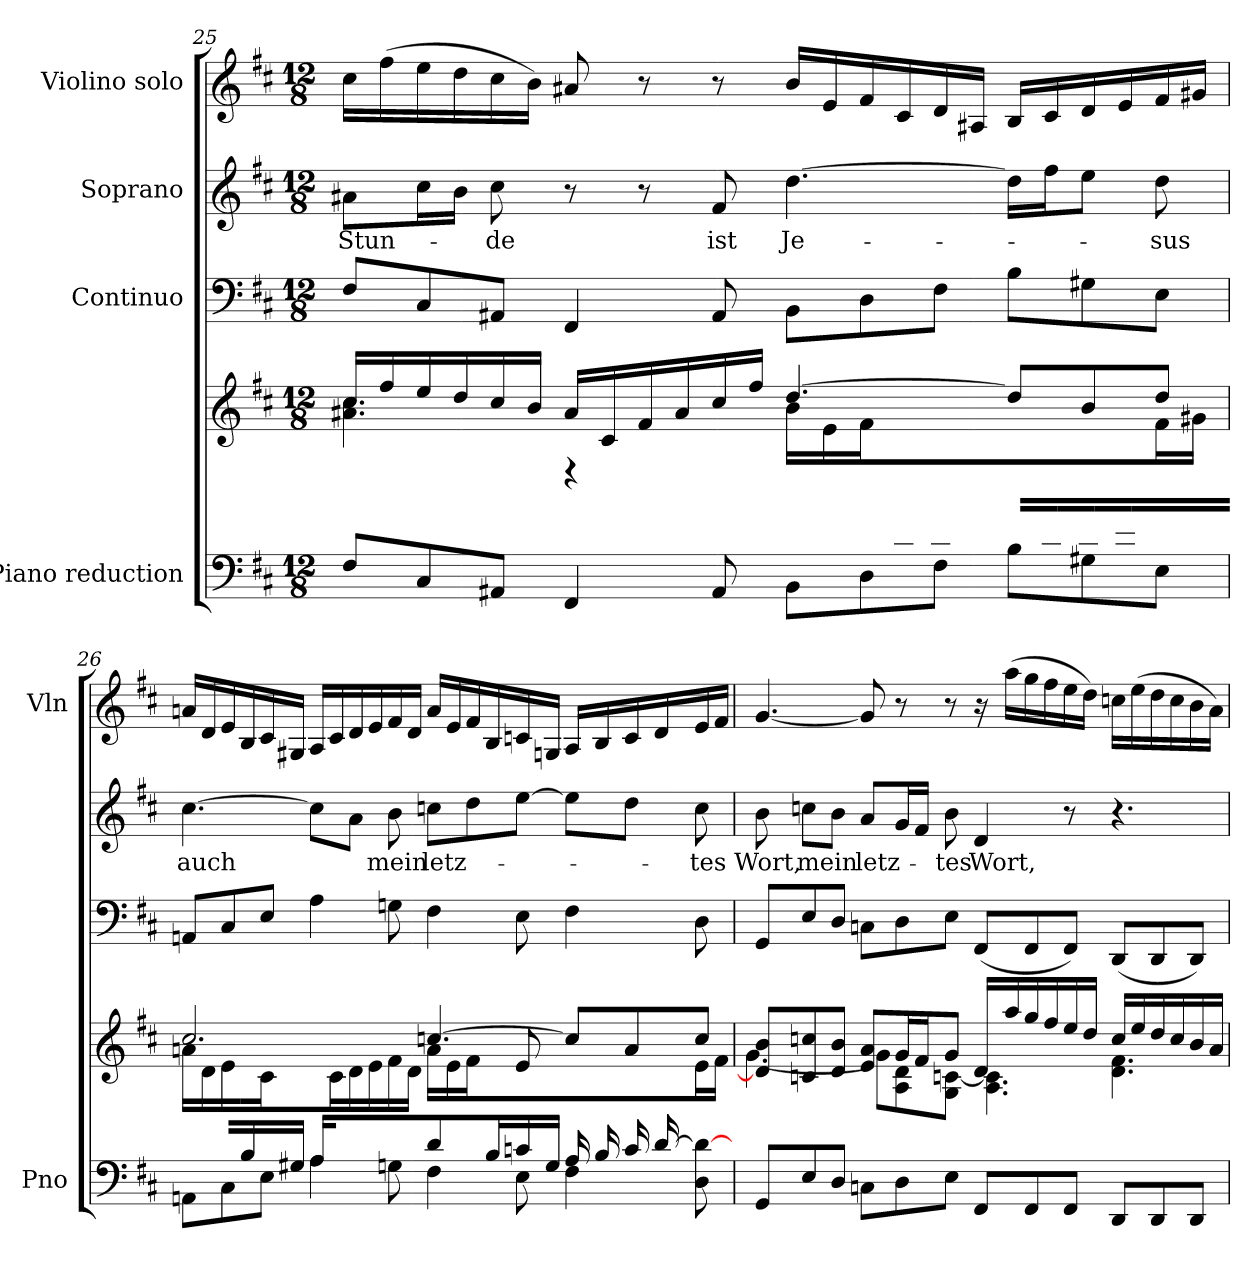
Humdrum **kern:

**kern	**kern	**kern	**kern	**text	**kern
*part4	*part4	*part3	*part2	*part2	*part1
*staff5	*staff4	*staff3	*staff2	*staff2	*staff1
*I"Piano reduction	*	*I"Continuo	*I"Soprano	*	*I"Violino solo
*I'Pno	*	*	*	*	*I'Vln
*clefF4	*clefG2	*clefF4	*clefG2	*	*clefG2
*k[f#c#]	*k[f#c#]	*k[f#c#]	*k[f#c#]	*	*k[f#c#]
*M12/8	*M12/8	*M12/8	*M12/8	*	*M12/8
=25	=25	=25	=25	=25	=25
*^	*^	*	*	*	*
!	!	!	!	!	!	!LO:LY:b	!
2...ryy	8F#/L	16cc#/LL	4.a#X\ 4.cc#\	8F#/L	8a#X\L	Stun-	16cc#\LL
.	.	16ff#/	.	.	.	.	(16ff#\
.	8C#/	16ee/	.	8C#/	16cc#\L	.	16ee\
.	.	16dd/	.	.	16b\JJ	.	16dd\
!	!	!	!	!	!	!LO:LY:b	!
.	8AA#X/J	16cc#/	.	8AA#X/J	8cc#\	-de	16cc#\
.	.	16b/JJ	.	.	.	.	16b\JJ)
.	4FF#/	16a#/LL	4r	4FF#/	8r	.	8a#X/
.	.	16c#/	.	.	.	.	.
.	.	16f#/	.	.	8r	.	8r
.	.	16a#/	.	.	.	.	.
!	!	!	!	!	!	!LO:LY:b	!
.	8AA#/	16cc#/	8ryy	8AA#/	8f#/	ist	8r
.	.	16ff#/JJ	.	.	.	.	.
!	!	!	!	!	!	!LO:LY:b	!
.	8BB\L	[4.dd/	16b\LL	8BB\L	[4.dd\	Je-	16b/LL
.	.	.	16e\	.	.	.	16e/
.	8D\	.	16f#\	8D\	.	.	16f#/
16c#/	.	.	4..ryy	.	.	.	16c#/
16d/	8F#\J	.	.	8F#\J	.	.	16d/
16A#X/JJ	.	.	.	.	.	.	16A#X/JJ
16B/LL	8B\L	8dd/L]	.	8B\L	16dd\LL]	.	16B/LL
16c#/	.	.	.	.	16ff#\J	.	16c#/
16d/	8G#X\	8b/	.	8G#X\	8ee\J	.	16d/
16e/	.	.	.	.	.	.	16e/
!	!	!	!	!	!	!LO:LY:b	!
8ryy	8E\J	8dd/J	16f#\	8E\J	8dd\	-sus	16f#/
.	.	.	16g#X\JJ	.	.	.	16g#X/JJ
!!LO:LB:g=z
=26	=26	=26	=26	=26	=26	=26	=26
*	*^	*	*^	*	*	*	*
!	!	!	!	!	!	!	!	!LO:LY:b	!
8.ryy	4.ryy	8AAn\L	2.cc#/	16an\LL	1ryy	8AAn/L	[4.cc#\	auch	16an/LL
.	.	.	.	16d\	.	.	.	.	16d/
.	.	8C#\	.	16e\	.	8C#/	.	.	16e/
16B/	.	.	.	16ryy	.	.	.	.	16B/
16ryy	.	8E\J	.	16c#\	.	8E/J	.	.	16c#/
16G#X/JJ	.	.	.	8ryy	.	.	.	.	16G#X/JJ
16A/LL	4.ryy	4A\	.	.	.	4A\	8cc#\L]	.	16A/LL
2ryy	.	.	.	16c#\	.	.	.	.	16c#/
.	.	.	.	16d\	.	.	8a\J	.	16d/
.	.	.	.	16e\	.	.	.	.	16e/
!	!	!	!	!	!	!	!	!LO:LY:b	!
.	.	8Gn\	.	16f#\	.	8Gn\	8b\	mein	16f#/
.	.	.	.	16d\JJ	.	.	.	.	16d/JJ
!	!	!	!	!	!	!	!	!LO:LY:b	!
.	4d/	4F#\	[4.ccn/	16a\LL	.	4F#\	8ccn\L	letz-	16a/LL
.	.	.	.	16e\	.	.	.	.	16e/
.	.	.	.	16f#\	.	.	8dd\	.	16f#/
16B/	.	.	.	4..ryy	.	.	.	.	16B/
16cn/	8ryy	8E\	.	.	8e/	8E\	[8ee\J	.	16cn/
16G/JJ	.	.	.	.	.	.	.	.	16Gn/JJ
16A/LL	4.ryy	4F#\	8cc/L]	.	4.ryy	4F#\	8ee\L]	.	16A/LL
16B/	.	.	.	.	.	.	.	.	16B/
16c/	.	.	8a/	.	.	.	8dd\J	.	16c/
[16d/	.	.	.	.	.	.	.	.	16d/
!	!	!	!	!	!	!	!	!LO:LY:b	!
8ryy	.	8D\ 8d\_	8cc/J	16e\	.	8D\	8cc\	-tes	16e/
.	.	.	.	16f#\JJ	.	.	.	.	16f#/JJ
*v	*v	*v	*	*	*	*	*	*	*
*	*	*v	*v	*	*	*	*
=27	=27	=27	=27	=27	=27	=27
!	!	!	!	!	!LO:LY:b	!
8GG/L	8d/] 8b/L	[4.g\	8GG/L	8b\	Wort,	[4.g/
!	!	!	!	!	!LO:LY:b	!
8E/	8cn/ 8ccn/	.	8E/	8ccn\L	mein	.
8D/J	8d/ 8b/J	.	8D/J	8b\J	.	.
!	!	!	!	!	!LO:LY:b	!
8Cn\L	8e/ 8a/L	8g\L]	8Cn\L	8a/L	letz-	8g/]
8D\	16g/L	8A\ 8d\	8D\	16g/L	.	8r
.	16f#/J	.	.	16f#/JJ	.	.
!	!	!	!	!	!LO:LY:b	!
8E\J	8g/J	8G\ [8cn\J	8E\J	8b\	-tes	8r
!	!	!	!	!	!LO:LY:b	!
8FF#/L	16d/LL	4.A\ 4.c\]	(8FF#/L	4d/	Wort,	16r
.	16aa/	.	.	.	.	(16aa\LL
8FF#/	16gg/	.	8FF#/	.	.	16gg\
.	16ff#/	.	.	.	.	16ff#\
8FF#/J	16ee/	.	8FF#/J)	8r	.	16ee\
.	16dd/JJ	.	.	.	.	16dd\JJ)
8DD/L	16cc/LL	4.d\ 4.f#\	(8DD/L	4.r	.	16ccn\LL
.	16ee/	.	.	.	.	(16ee\
8DD/	16dd/	.	8DD/	.	.	16dd\
.	16cc/	.	.	.	.	16cc\
8DD/J	16b/	.	8DD/J)	.	.	16b\
.	16a/JJ	.	.	.	.	16a\JJ)
*	*v	*v	*	*	*	*
=	=	=	=	=	=
*-	*-	*-	*-	*-	*-
